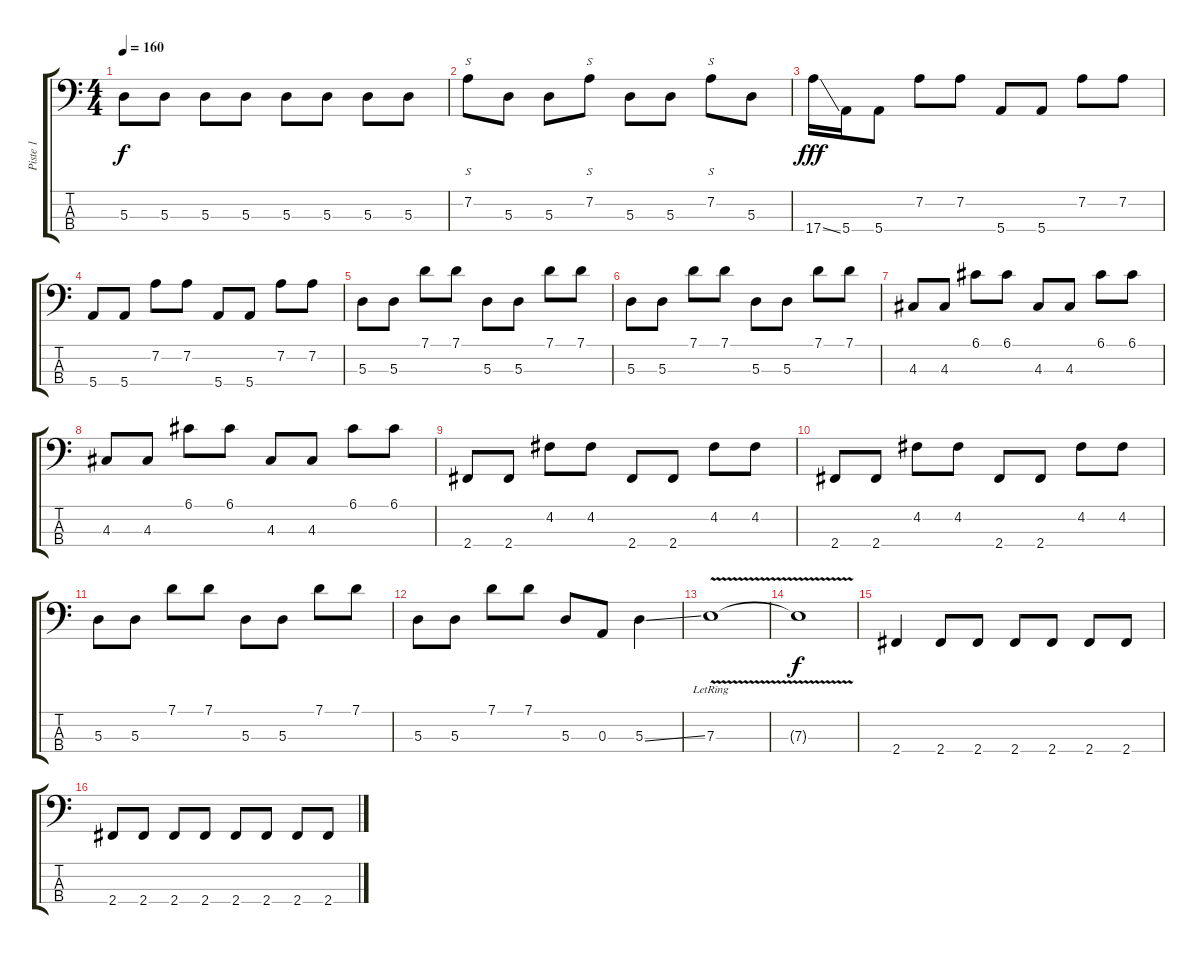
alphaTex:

\track ("Piste 1" "Piste 1") {instrument acousticbass}
\staff {score tabs}
\tuning (G2 D2 A1 E1) {hide}
\ts (4 4)
\tempo 160
\clef f4
\ks c
5.3.8{dy f} 5.3.8 5.3.8 5.3.8 5.3.8 5.3.8 5.3.8 5.3.8 |
7.2.8{s} 5.3.8 5.3.8 7.2.8{s} 5.3.8 5.3.8 7.2.8{s} 5.3.8 |
17.4{ss}.16{dy fff} 5.4.16 5.4.8 7.2.8 7.2.8 5.4.8 5.4.8 7.2.8 7.2.8 |
5.4.8 5.4.8 7.2.8 7.2.8 5.4.8 5.4.8 7.2.8 7.2.8 |
5.3.8 5.3.8 7.1.8 7.1.8 5.3.8 5.3.8 7.1.8 7.1.8 |
5.3.8 5.3.8 7.1.8 7.1.8 5.3.8 5.3.8 7.1.8 7.1.8 |
4.3.8 4.3.8 6.1.8 6.1.8 4.3.8 4.3.8 6.1.8 6.1.8 |
4.3.8 4.3.8 6.1.8 6.1.8 4.3.8 4.3.8 6.1.8 6.1.8 |
2.4.8 2.4.8 4.2.8 4.2.8 2.4.8 2.4.8 4.2.8 4.2.8 |
2.4.8 2.4.8 4.2.8 4.2.8 2.4.8 2.4.8 4.2.8 4.2.8 |
5.3.8 5.3.8 7.1.8 7.1.8 5.3.8 5.3.8 7.1.8 7.1.8 |
5.3.8 5.3.8 7.1.8 7.1.8 5.3.8 0.3.8 5.3{ss}.4 |
7.3{v lr}.1 |
7.3{t}.1{dy f} |
2.4.4 2.4.8 2.4.8 2.4.8 2.4.8 2.4.8 2.4.8 |
2.4.8 2.4.8 2.4.8 2.4.8 2.4.8 2.4.8 2.4.8 2.4.8
